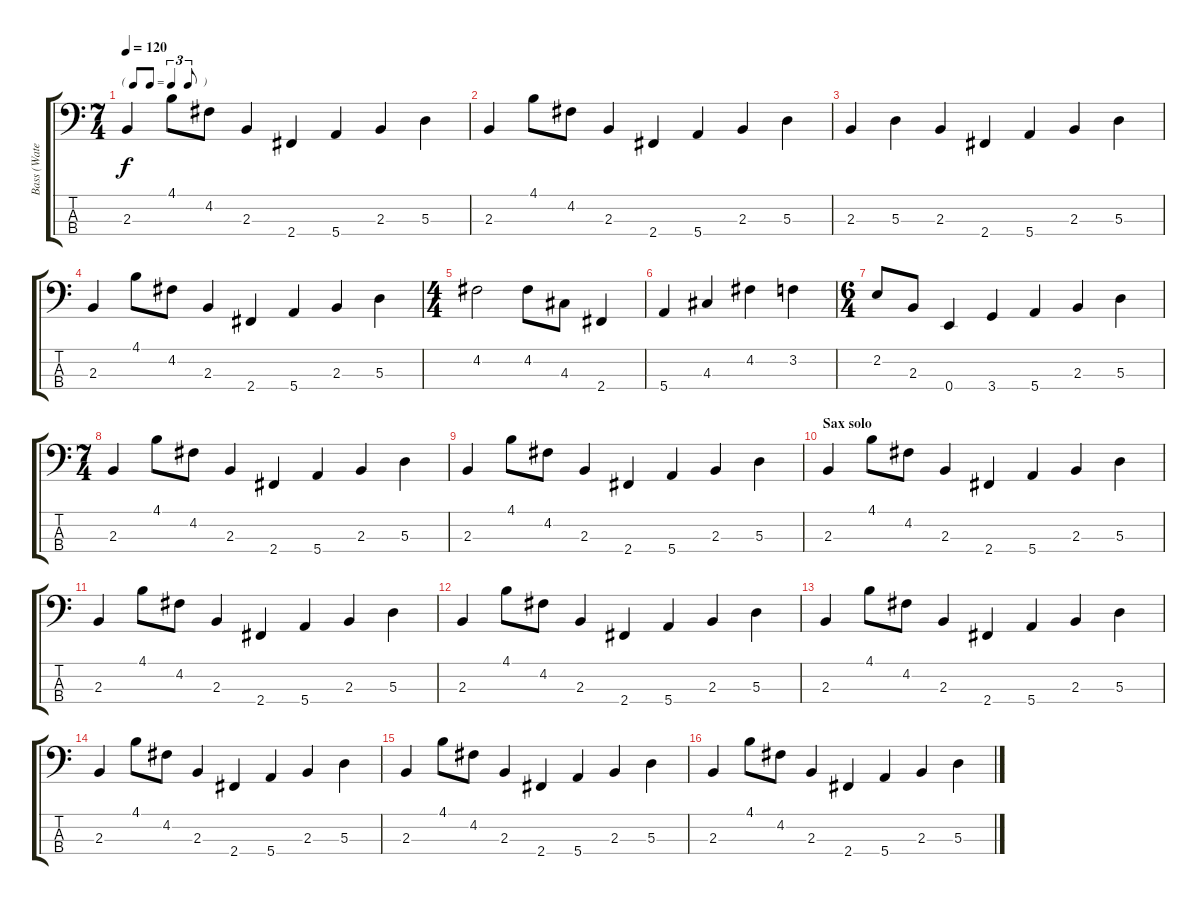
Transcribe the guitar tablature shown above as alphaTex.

\track ("Bass (Waters)" "Bass (Wate") {instrument electricbassfinger}
\staff {score tabs}
\tuning (G2 D2 A1 E1) {hide}
\ts (7 4)
\tf triplet8th
\tempo 120
\clef f4
\ks c
2.3.4{dy f} 4.1.8 4.2.8 2.3.4 2.4.4 5.4.4 2.3.4 5.3.4 |
2.3.4 4.1.8 4.2.8 2.3.4 2.4.4 5.4.4 2.3.4 5.3.4 |
2.3.4 5.3.4 2.3.4 2.4.4 5.4.4 2.3.4 5.3.4 |
2.3.4 4.1.8 4.2.8 2.3.4 2.4.4 5.4.4 2.3.4 5.3.4 |
\ts (4 4)
4.2.2 4.2.8 4.3.8 2.4.4 |
5.4.4 4.3.4 4.2.4 3.2.4 |
\ts (6 4)
2.2.8 2.3.8 0.4.4 3.4.4 5.4.4 2.3.4 5.3.4 |
\ts (7 4)
2.3.4 4.1.8 4.2.8 2.3.4 2.4.4 5.4.4 2.3.4 5.3.4 |
2.3.4 4.1.8 4.2.8 2.3.4 2.4.4 5.4.4 2.3.4 5.3.4 |
\section ("" "Sax solo")
2.3.4 4.1.8 4.2.8 2.3.4 2.4.4 5.4.4 2.3.4 5.3.4 |
2.3.4 4.1.8 4.2.8 2.3.4 2.4.4 5.4.4 2.3.4 5.3.4 |
2.3.4 4.1.8 4.2.8 2.3.4 2.4.4 5.4.4 2.3.4 5.3.4 |
2.3.4 4.1.8 4.2.8 2.3.4 2.4.4 5.4.4 2.3.4 5.3.4 |
2.3.4 4.1.8 4.2.8 2.3.4 2.4.4 5.4.4 2.3.4 5.3.4 |
2.3.4 4.1.8 4.2.8 2.3.4 2.4.4 5.4.4 2.3.4 5.3.4 |
2.3.4 4.1.8 4.2.8 2.3.4 2.4.4 5.4.4 2.3.4 5.3.4
